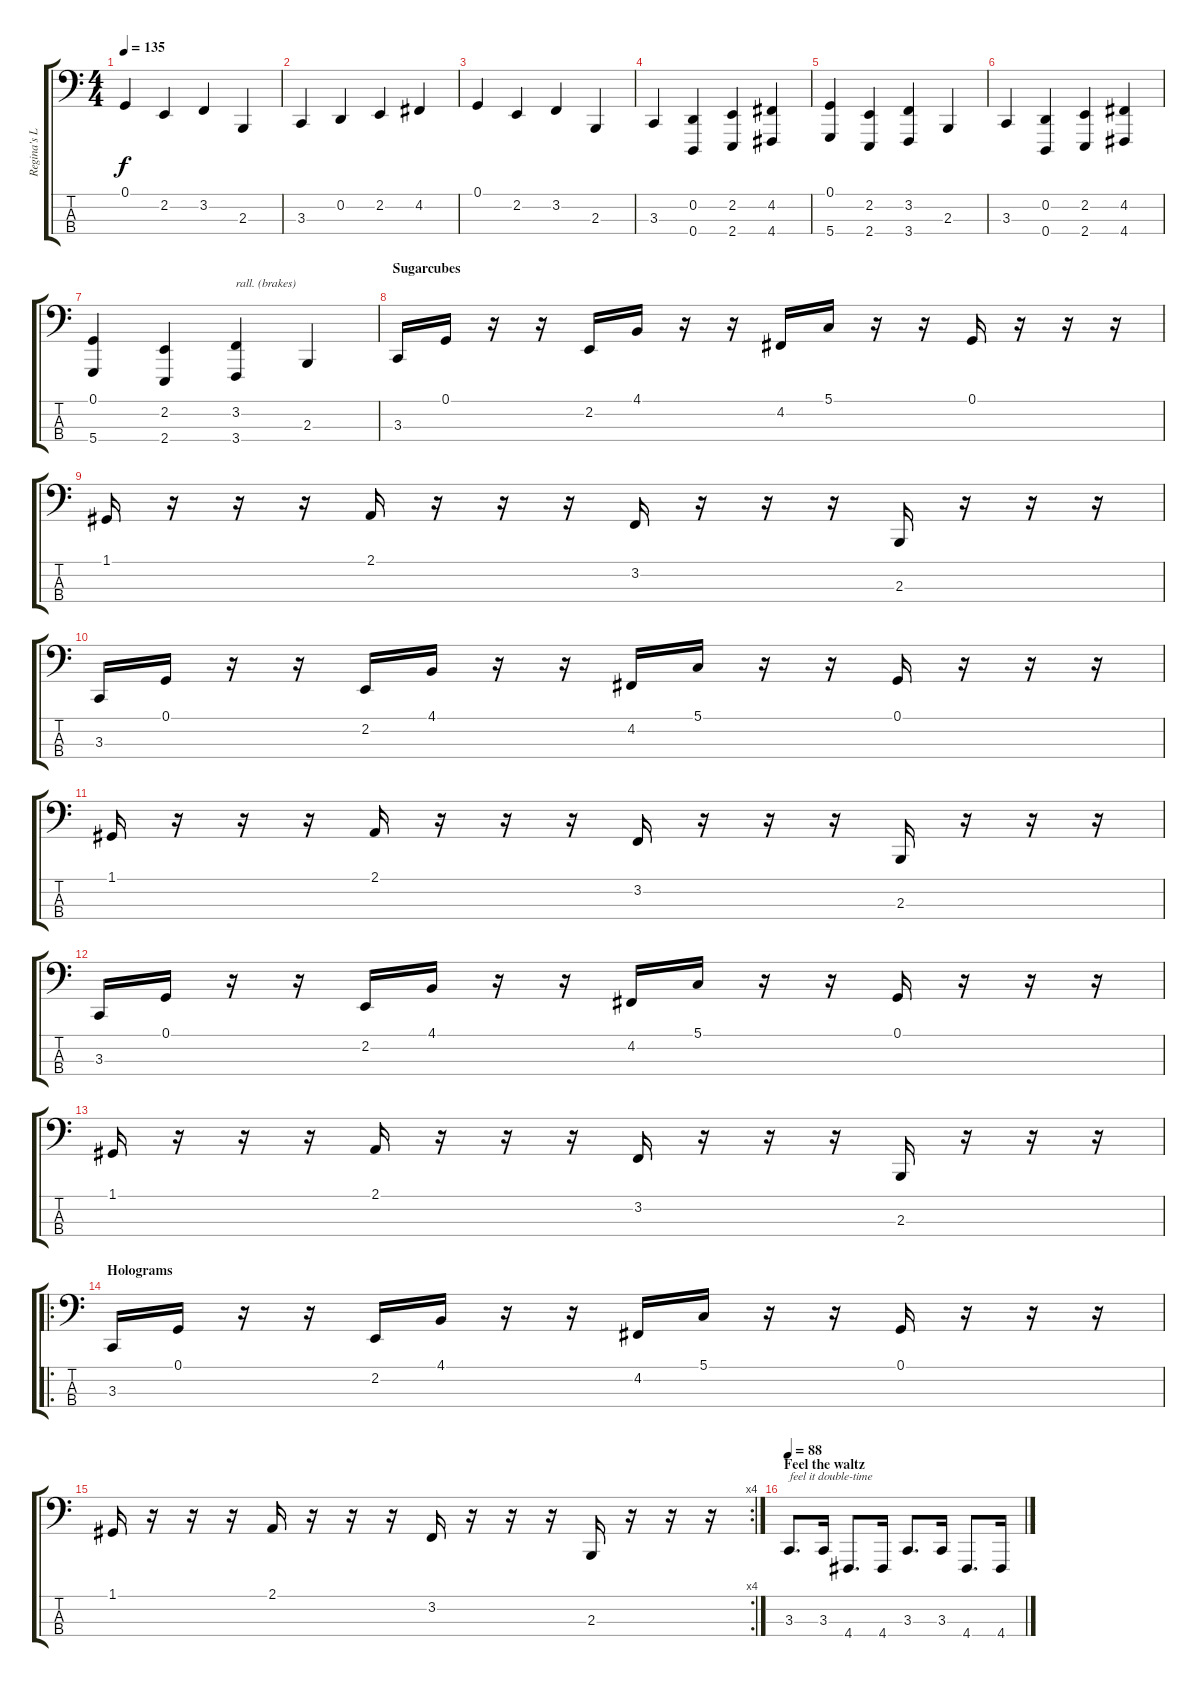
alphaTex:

\track ("Regina's Left" "Regina's L") {instrument brightacousticpiano}
\staff {score tabs}
\tuning (G2 D2 A1 D1) {hide}
\ts (4 4)
\tempo 135
\clef f4
\ks c
0.1.4{dy f} 2.2.4 3.2.4 2.3.4 |
3.3.4 0.2.4 2.2.4 4.2.4 |
0.1.4 2.2.4 3.2.4 2.3.4 |
3.3.4 (0.2 0.4).4 (2.2 2.4).4 (4.2 4.4).4 |
(0.1 5.4).4 (2.2 2.4).4 (3.2 3.4).4 2.3.4 |
3.3.4 (0.2 0.4).4 (2.2 2.4).4 (4.2 4.4).4 |
(0.1 5.4).4 (2.2 2.4).4 (3.2 3.4).4{txt "rall. (brakes)"} 2.3.4 |
\section ("" "Sugarcubes")
3.3.16 0.1.16 r.16 r.16 2.2.16 4.1.16 r.16 r.16 4.2.16 5.1.16 r.16 r.16 0.1.16 r.16 r.16 r.16 |
1.1.16 r.16 r.16 r.16 2.1.16 r.16 r.16 r.16 3.2.16 r.16 r.16 r.16 2.3.16 r.16 r.16 r.16 |
3.3.16 0.1.16 r.16 r.16 2.2.16 4.1.16 r.16 r.16 4.2.16 5.1.16 r.16 r.16 0.1.16 r.16 r.16 r.16 |
1.1.16 r.16 r.16 r.16 2.1.16 r.16 r.16 r.16 3.2.16 r.16 r.16 r.16 2.3.16 r.16 r.16 r.16 |
3.3.16 0.1.16 r.16 r.16 2.2.16 4.1.16 r.16 r.16 4.2.16 5.1.16 r.16 r.16 0.1.16 r.16 r.16 r.16 |
1.1.16 r.16 r.16 r.16 2.1.16 r.16 r.16 r.16 3.2.16 r.16 r.16 r.16 2.3.16 r.16 r.16 r.16 |
\ro
\section ("" "Holograms")
3.3.16 0.1.16 r.16 r.16 2.2.16 4.1.16 r.16 r.16 4.2.16 5.1.16 r.16 r.16 0.1.16 r.16 r.16 r.16 |
\rc 4
1.1.16 r.16 r.16 r.16 2.1.16 r.16 r.16 r.16 3.2.16 r.16 r.16 r.16 2.3.16 r.16 r.16 r.16 |
\section ("" "Feel the waltz")
\tempo 88
3.3.8{d txt "feel it double-time"} 3.3.16 4.4.8{d} 4.4.16 3.3.8{d} 3.3.16 4.4.8{d} 4.4.16
